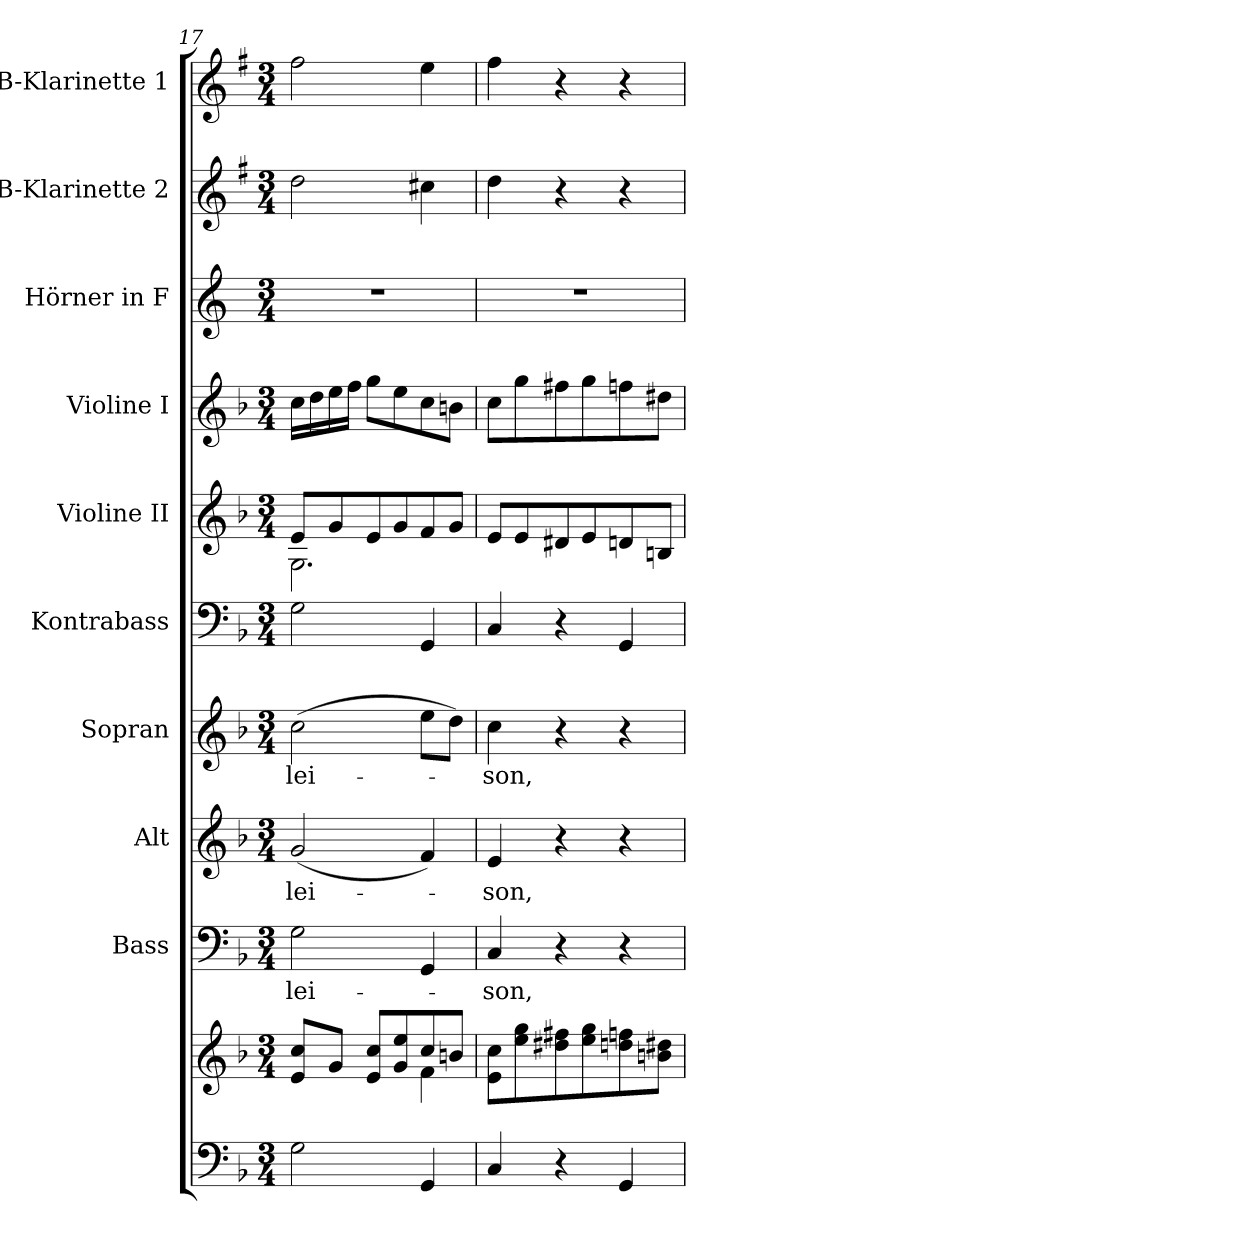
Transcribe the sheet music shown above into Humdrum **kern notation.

**kern	**kern	**kern	**text	**kern	**text	**kern	**text	**kern	**kern	**kern	**kern	**kern	**kern
*part10	*part10	*part9	*part9	*part8	*part8	*part7	*part7	*part6	*part5	*part4	*part3	*part2	*part1
*staff11	*staff10	*staff9	*staff9	*staff8	*staff8	*staff7	*staff7	*staff6	*staff5	*staff4	*staff3	*staff2	*staff1
*	*	*I"Bass	*	*I"Alt	*	*I"Sopran	*	*I"Kontrabass	*I"Violine II	*I"Violine I	*I"Hörner in F	*I"B-Klarinette 2	*I"B-Klarinette 1
*	*	*I'B.	*	*I'A.	*	*I'S.	*	*I'Kb.	*I'Vl. II	*I'Vl. I	*	*I'B Kl. 2	*I'B Kl. 1
*clefF4	*clefG2	*clefF4	*	*clefG2	*	*clefG2	*	*clefF4	*clefG2	*clefG2	*clefG2	*clefG2	*clefG2
*	*	*	*	*	*	*	*	*ITrd7c12	*	*	*ITrd4c7	*ITrd1c2	*ITrd1c2
*k[b-]	*k[b-]	*k[b-]	*	*k[b-]	*	*k[b-]	*	*k[b-]	*k[b-]	*k[b-]	*k[b-]	*k[b-]	*k[b-]
*F:	*F:	*F:	*	*F:	*	*F:	*	*F:	*F:	*F:	*F:	*F:	*F:
*M3/4	*M3/4	*M3/4	*	*M3/4	*	*M3/4	*	*M3/4	*M3/4	*M3/4	*M3/4	*M3/4	*M3/4
=17	=17	=17	=17	=17	=17	=17	=17	=17	=17	=17	=17	=17	=17
*	*^	*	*	*	*	*	*	*	*	*	*	*	*
!	!	!	!	!LO:LY:b	!	!LO:LY:b	!	!LO:LY:b	!	!	!	!	!	!
*	*	*	*	*	*	*	*	*	*	*^	*	*	*	*
2G\	8e/ 8cc/L	2ryy	2G\	-lei-	(<2g/	-lei-	(>2cc\	-lei-	2GG\	8e/L	2.G\	16cc\LL	2.r	2cc\	2ee\
.	.	.	.	.	.	.	.	.	.	.	.	16dd\	.	.	.
.	8g/J	.	.	.	.	.	.	.	.	8g/	.	16ee\	.	.	.
.	.	.	.	.	.	.	.	.	.	.	.	16ff\JJ	.	.	.
.	8e/ 8cc/L	.	.	.	.	.	.	.	.	8e/	.	8gg\L	.	.	.
.	8g/ 8ee/	.	.	.	.	.	.	.	.	8g/	.	8ee\	.	.	.
4GG/	8cc/	4f\	4GG/	.	4f/)	.	8ee\L	.	4GGG/	8f/	.	8cc\	.	4bn\	4dd\
.	8bn/J	.	.	.	.	.	8dd\J)	.	.	8g/J	.	8bn\J	.	.	.
*	*v	*v	*	*	*	*	*	*	*	*v	*v	*	*	*	*
=18	=18	=18	=18	=18	=18	=18	=18	=18	=18	=18	=18	=18	=18
!	!	!	!LO:LY:b	!	!LO:LY:b	!	!LO:LY:b	!	!	!	!	!	!
4C/	8e\ 8cc\L	4C/	-son,	4e/	-son,	4cc\	-son,	4CC/	8e/L	8cc\L	2.r	4cc\	4ee\
.	8ee\ 8gg\	.	.	.	.	.	.	.	8e/	8gg\	.	.	.
4r	8dd#X\ 8ff#X\	4r	.	4r	.	4r	.	4r	8d#X/	8ff#X\	.	4r	4r
.	8ee\ 8gg\	.	.	.	.	.	.	.	8e/	8gg\	.	.	.
4GG/	8ddn\ 8ffn\	4r	.	4r	.	4r	.	4GGG/	8dn/	8ffn\	.	4r	4r
.	8bn\ 8dd#X\J	.	.	.	.	.	.	.	8Bn/J	8dd#X\J	.	.	.
=	=	=	=	=	=	=	=	=	=	=	=	=	=
*-	*-	*-	*-	*-	*-	*-	*-	*-	*-	*-	*-	*-	*-
